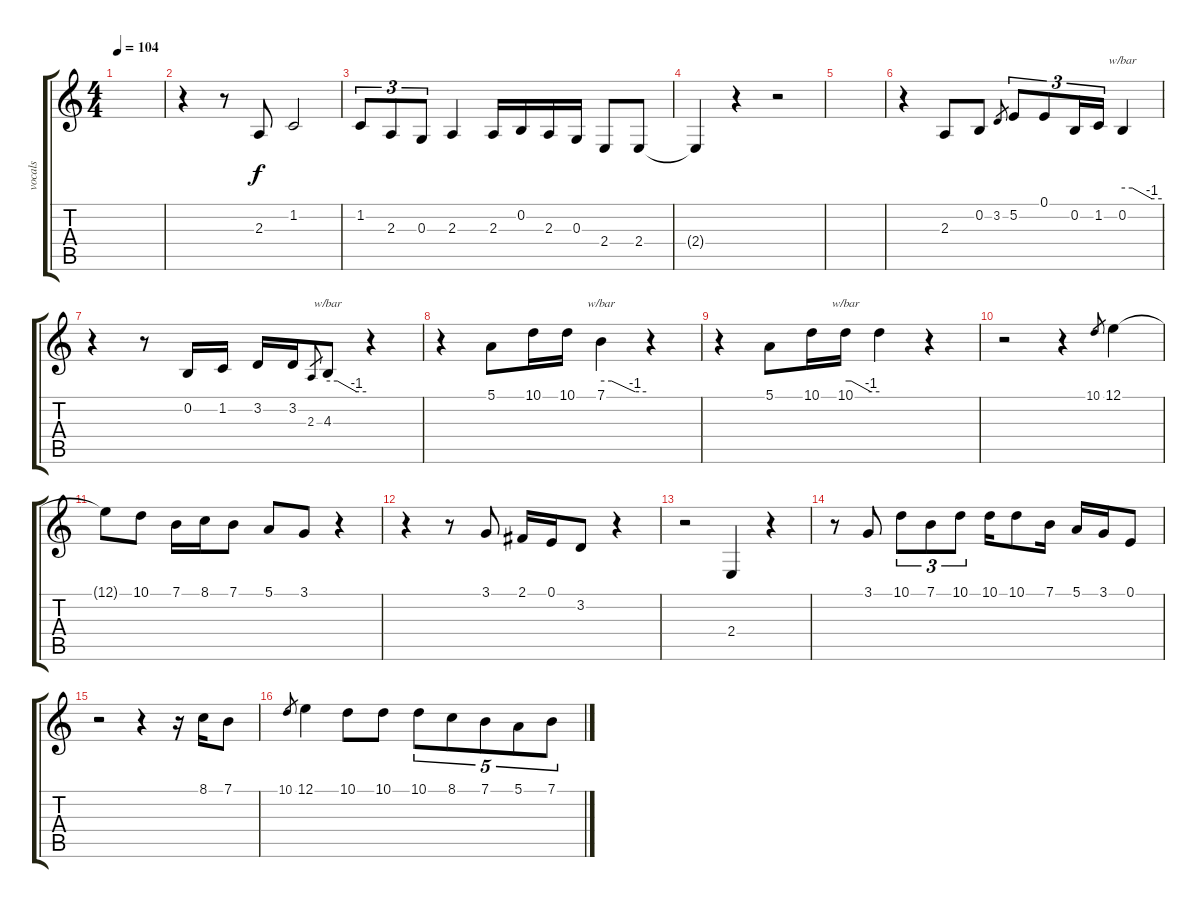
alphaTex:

\track ("vocals" "vocals") {instrument lead2sawtooth}
\staff {score tabs}
\tuning (E4 B3 G3 D3 A2 E2) {hide}
\ts (4 4)
\tempo 104
\clef g2
\ks c
|
r.4 r.8 2.3.8{dy f} 1.2.2 |
1.2.8{tu (3 2)} 2.3.8{tu (3 2)} 0.3.8{tu (3 2)} 2.3.4 2.3.16 0.2.16 2.3.16 0.3.16 2.4.8 2.4.8 |
2.4{t}.4 r.4 r.2 |
|
r.4 2.3.8 0.2.8 3.2.8{gr} 5.2.8{tu (3 2)} 0.1.8{tu (3 2)} 0.2.16{tu (3 2)} 1.2.16{tu (3 2)} 0.2.4{tbe (custom default 0 0 15 0 45 -4 60 -4)} |
r.4 r.8 0.2.16 1.2.16 3.2.16 3.2.16 2.3.8{gr} 4.3.8{tbe (custom default 0 0 15 0 45 -4 60 -4)} r.4 |
r.4 5.1.8 10.1.16 10.1.16 7.1.4{tbe (custom default 0 0 14 0 45 -4 60 -4)} r.4 |
r.4 5.1.8 10.1.16 10.1.16{tbe (custom default 0 0 10 0 45 -4 60 -4)} 10.1{t}.4 r.4 |
r.2 r.4 10.1.8{gr} 12.1.4 |
12.1{t}.8 10.1.8 7.1.16 8.1.16 7.1.8 5.1.8 3.1.8 r.4 |
r.4 r.8 3.1.8 2.1.16 0.1.16 3.2.8 r.4 |
r.2 2.4.4 r.4 |
r.8 3.1.8 10.1.8{tu (3 2)} 7.1.8{tu (3 2)} 10.1.8{tu (3 2)} 10.1.16 10.1.8 7.1.16 5.1.16 3.1.16 0.1.8 |
r.2 r.4 r.16 8.1.16 7.1.8 |
10.1.8{gr} 12.1.4 10.1.8 10.1.8 10.1.8{tu (5 4)} 8.1.8{tu (5 4)} 7.1.8{tu (5 4)} 5.1.8{tu (5 4)} 7.1.8{tu (5 4)}
